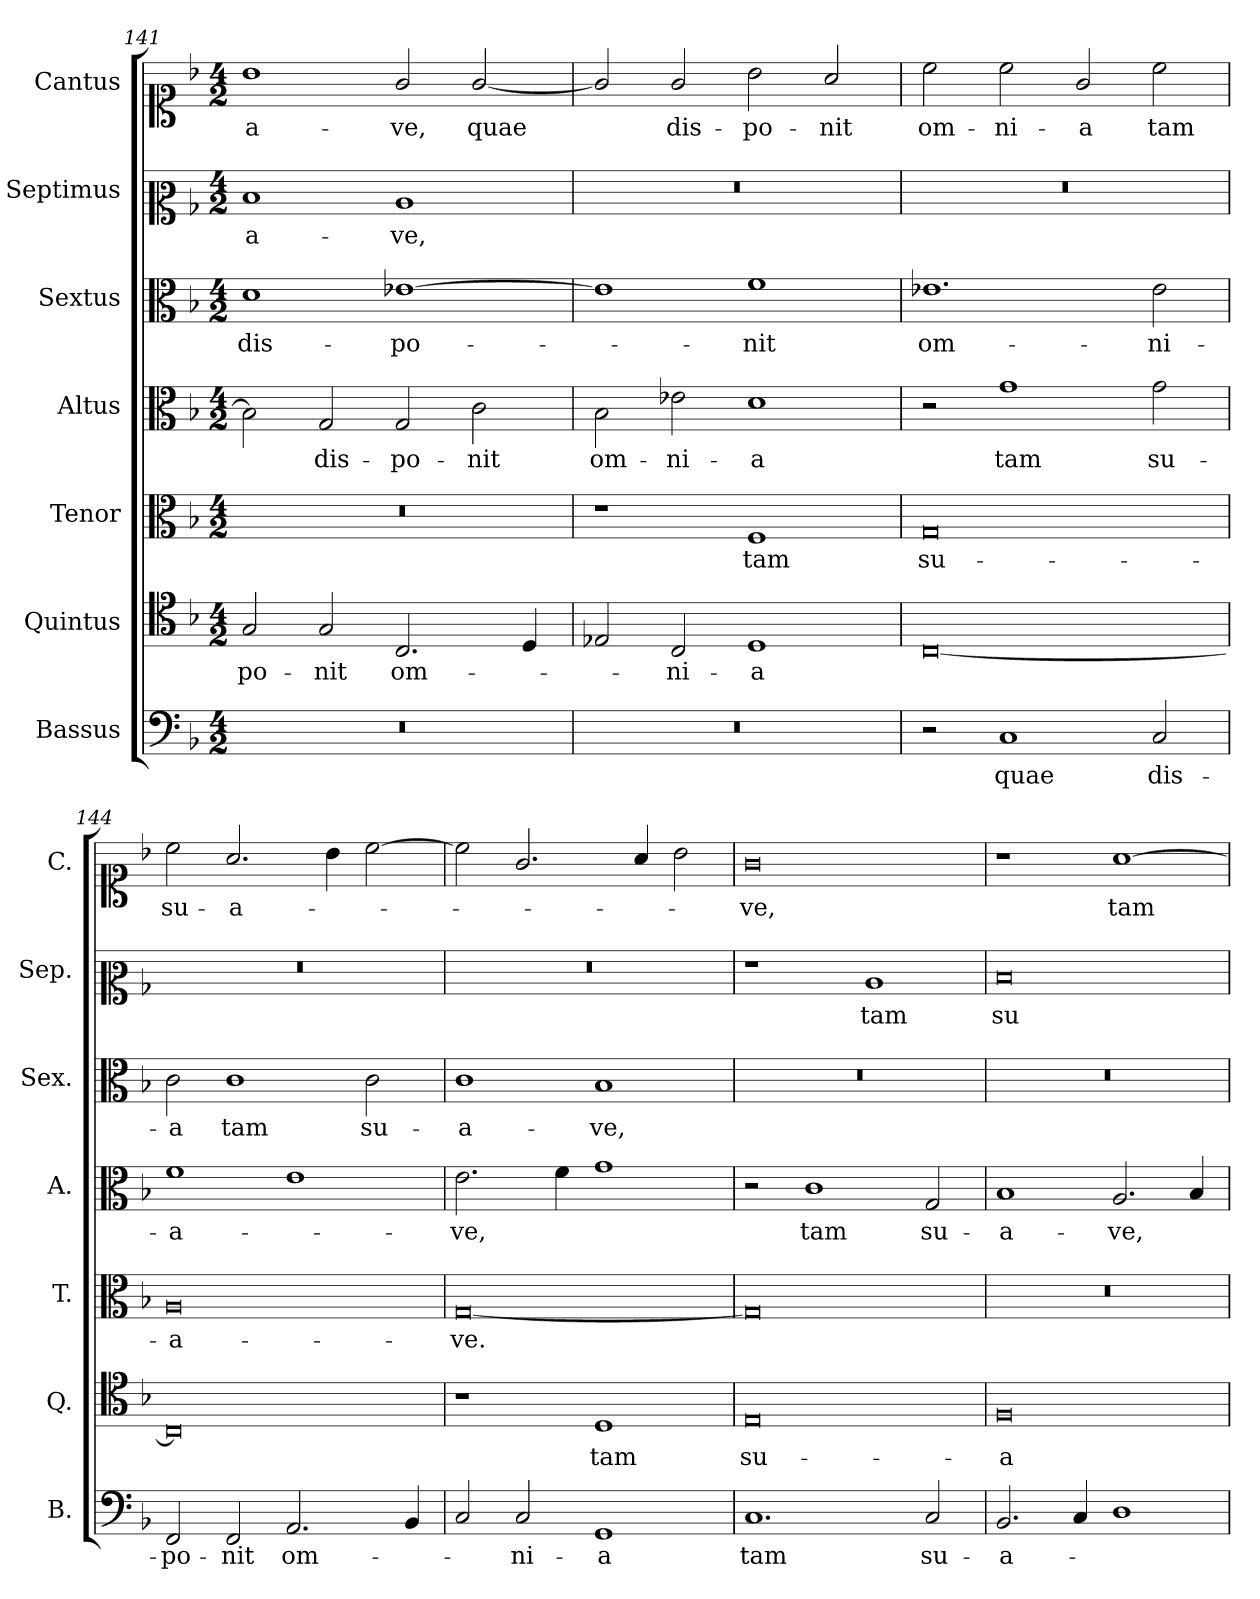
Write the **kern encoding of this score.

**kern	**text	**kern	**text	**kern	**text	**kern	**text	**kern	**text	**kern	**text	**kern	**text
*part7	*part7	*part6	*part6	*part5	*part5	*part4	*part4	*part3	*part3	*part2	*part2	*part1	*part1
*staff7	*staff7	*staff6	*staff6	*staff5	*staff5	*staff4	*staff4	*staff3	*staff3	*staff2	*staff2	*staff1	*staff1
*I"Bassus	*	*I"Quintus	*	*I"Tenor	*	*I"Altus	*	*I"Sextus	*	*I"Septimus	*	*I"Cantus	*
*I'B.	*	*I'Q.	*	*I'T.	*	*I'A.	*	*I'Sex.	*	*I'Sep.	*	*I'C.	*
*clefF4	*	*clefC4	*	*clefC3	*	*clefC3	*	*clefC3	*	*clefC2	*	*clefC1	*
*k[b-]	*	*k[b-]	*	*k[b-]	*	*k[b-]	*	*k[b-]	*	*k[b-]	*	*k[b-]	*
*F:	*	*F:	*	*F:	*	*F:	*	*F:	*	*F:	*	*F:	*
*M4/2	*	*M4/2	*	*M4/2	*	*M4/2	*	*M4/2	*	*M4/2	*	*M4/2	*
=141	=141	=141	=141	=141	=141	=141	=141	=141	=141	=141	=141	=141	=141
!LO:N:vis=1	!	!	!	!LO:N:vis=1	!	!	!	!	!	!	!	!	!
0r	.	2G/	-po-	0r	.	2B-\]	.	1d	dis-	1d	-a-	1b-	-a-
.	.	2G/	-nit	.	.	2G/	dis-	.	.	.	.	.	.
.	.	2.C/	om-	.	.	2G/	-po-	[1e-X	-po-	1c	-ve,	2g/	-ve,
.	.	.	.	.	.	2c\	-nit	.	.	.	.	[2g/	quae
.	.	4D/	.	.	.	.	.	.	.	.	.	.	.
=142	=142	=142	=142	=142	=142	=142	=142	=142	=142	=142	=142	=142	=142
!LO:N:vis=1	!	!	!	!	!	!	!	!	!	!LO:N:vis=1	!	!	!
0r	.	2E-X/	.	1r	.	2B-\	om-	1e-]	.	0r	.	2g/]	.
.	.	2C/	-ni-	.	.	2e-X\	-ni-	.	.	.	.	2g/	dis-
.	.	1D	-a	1F	tam	1d	-a	1f	-nit	.	.	2b-\	-po-
.	.	.	.	.	.	.	.	.	.	.	.	2a/	-nit
=143	=143	=143	=143	=143	=143	=143	=143	=143	=143	=143	=143	=143	=143
!	!	!	!	!	!	!	!	!	!	!LO:N:vis=1	!	!	!
2r	.	[0C	.	0G	su-	2r	.	1.e-X	om-	0r	.	2cc\	om-
1C	quae	.	.	.	.	1g	tam	.	.	.	.	2cc\	-ni-
.	.	.	.	.	.	.	.	.	.	.	.	2g/	-a
2C/	dis-	.	.	.	.	2g\	su-	2e-\	-ni-	.	.	2cc\	tam
=144	=144	=144	=144	=144	=144	=144	=144	=144	=144	=144	=144	=144	=144
!	!	!	!	!	!	!	!	!	!	!LO:N:vis=1	!	!	!
2FF/	-po-	0C]	.	0A	-a-	1f	-a-	2c\	-a	0r	.	2cc\	su-
2FF/	-nit	.	.	.	.	.	.	1c	tam	.	.	2.a/	-a-
2.AA/	om-	.	.	.	.	1e	.	.	.	.	.	.	.
.	.	.	.	.	.	.	.	.	.	.	.	4b-\	.
.	.	.	.	.	.	.	.	2c\	su-	.	.	[2cc\	.
4BB-/	.	.	.	.	.	.	.	.	.	.	.	.	.
=145	=145	=145	=145	=145	=145	=145	=145	=145	=145	=145	=145	=145	=145
!	!	!	!	!	!	!	!	!	!	!LO:N:vis=1	!	!	!
2C/	.	1r	.	[0G	-ve.	2.e\	-ve,	1c	-a-	0r	.	2cc\]	.
2C/	-ni-	.	.	.	.	.	.	.	.	.	.	2.g/	.
.	.	.	.	.	.	4f\	.	.	.	.	.	.	.
1GG	-a	1D	tam	.	.	1g	.	1B-	-ve,	.	.	.	.
.	.	.	.	.	.	.	.	.	.	.	.	4a/	.
.	.	.	.	.	.	.	.	.	.	.	.	2b-\	.
=146	=146	=146	=146	=146	=146	=146	=146	=146	=146	=146	=146	=146	=146
!	!	!	!	!	!	!	!	!LO:N:vis=1	!	!	!	!	!
1.C	tam	0E	su-	0G]	.	2r	.	0r	.	1r	.	0g	-ve,
.	.	.	.	.	.	1c	tam	.	.	.	.	.	.
.	.	.	.	.	.	.	.	.	.	1c	tam	.	.
2C/	su-	.	.	.	.	2G/	su-	.	.	.	.	.	.
=147	=147	=147	=147	=147	=147	=147	=147	=147	=147	=147	=147	=147	=147
!	!	!	!	!LO:N:vis=1	!	!	!	!LO:N:vis=1	!	!	!	!	!
2.BB-/	-a-	0F	-a-	0r	.	1B-	-a-	0r	.	0d	su-	1r	.
4C/	.	.	.	.	.	.	.	.	.	.	.	.	.
1D	.	.	.	.	.	2.A/	-ve,	.	.	.	.	[1a	tam
.	.	.	.	.	.	4B-/	.	.	.	.	.	.	.
=	=	=	=	=	=	=	=	=	=	=	=	=	=
*-	*-	*-	*-	*-	*-	*-	*-	*-	*-	*-	*-	*-	*-
